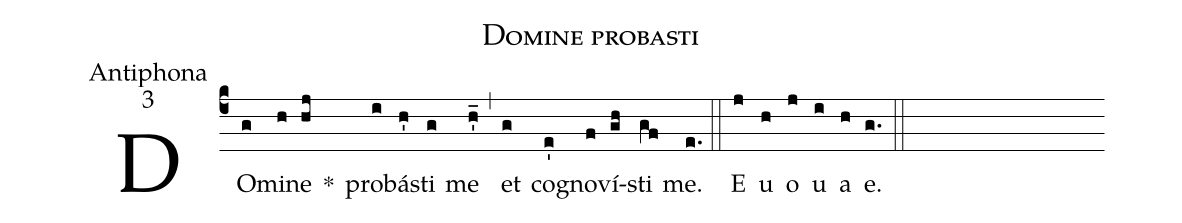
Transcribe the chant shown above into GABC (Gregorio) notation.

name:Domine probasti;
office-part:Antiphona;
mode:3;
%%
(c4) DO(g)mi(h)ne(hj) *() pro(i)bá(h')sti(g) me(h'_) (,) et(g) co(e')gno(f)ví(gh)sti(gf) me.(e.) (::) <eu>E(j) u(h) o(j) u(i) a(h) e.</eu>(g.) (::)
